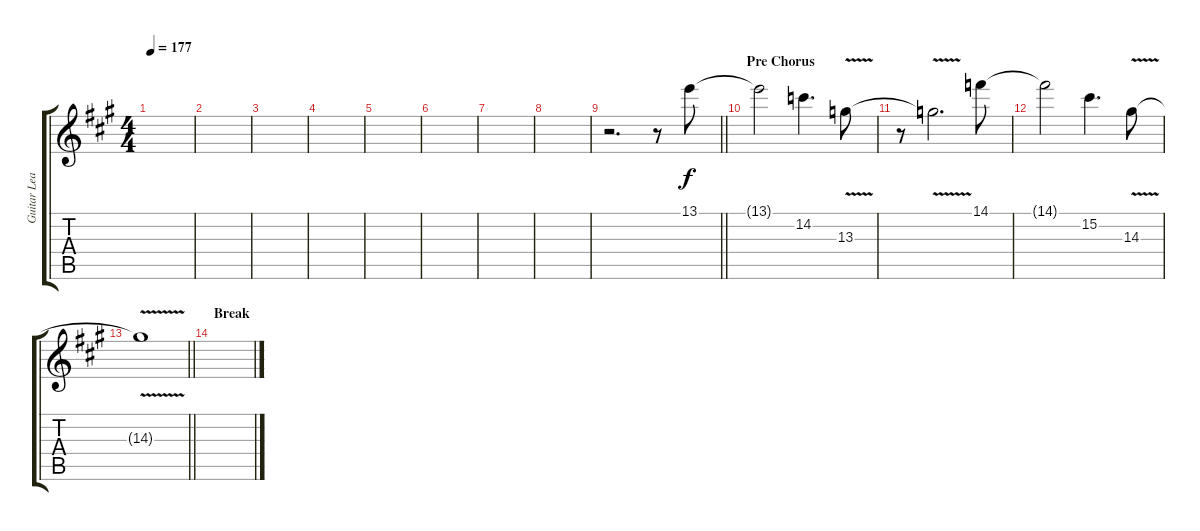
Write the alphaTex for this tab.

\track ("Guitar Lead" "Guitar Lea") {instrument distortionguitar}
\staff {score tabs}
\tuning (Eb4 Bb3 Gb3 Db3 Ab2 Eb2) {hide}
\ts (4 4)
\tempo 177
\clef g2
\ks a
|
|
|
|
|
|
|
|
\barLineRight lightlight
r.2{d} r.8 13.1.8 |
\section ("" "Pre Chorus")
13.1{t}.2 14.2.4{d} 13.3{v}.8 |
r.8 13.3{v t}.2{d} 14.1.8 |
14.1{t}.2 15.2.4{d} 14.3{v}.8 |
\barLineRight lightlight
14.3{t}.1 |
\section ("" "Break")
